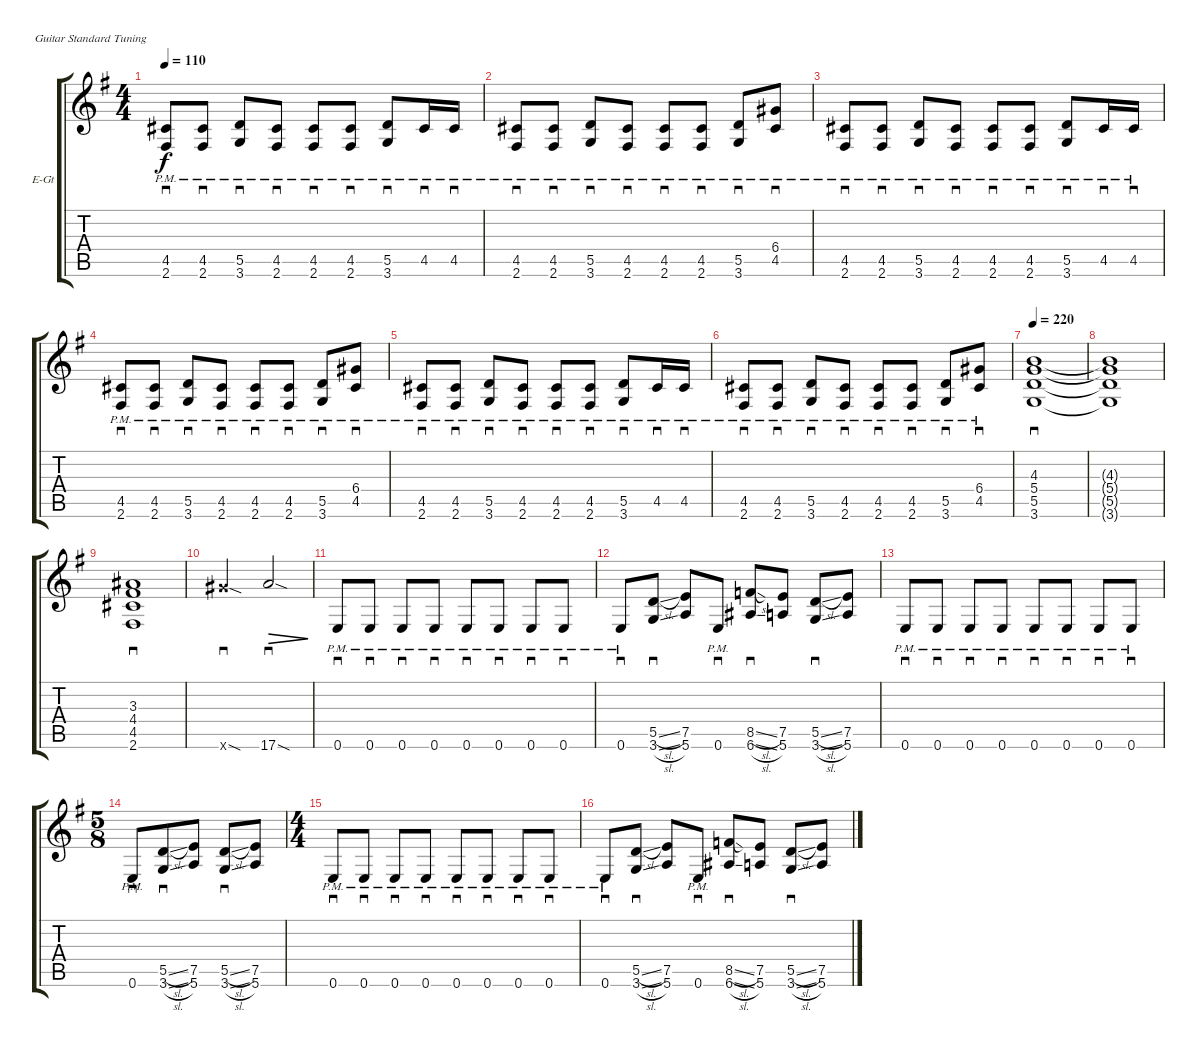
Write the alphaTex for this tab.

\defaultSystemsLayout 4
\bracketExtendMode groupsimilarinstruments
\firstSystemTrackNameOrientation horizontal
\otherSystemsTrackNameOrientation horizontal
\chordDiagramsInScore
\track ("James H." "E-Gt") {instrument overdrivenguitar}
\staff {score tabs}
\tuning (E4 B3 G3 D3 A2 E2)
\ts (4 4)
\tempo 110
\clef g2
\ks g
(2.6{pm} 4.5).8{sd dy f} (2.6{pm} 4.5).8{sd} (3.6{pm} 5.5).8{sd} (2.6{pm} 4.5).8{sd} (2.6{pm} 4.5).8{sd} (2.6{pm} 4.5).8{sd} (3.6{pm} 5.5).8{sd} 4.5{pm}.16{sd} 4.5{pm}.16{sd} |
(2.6{pm} 4.5).8{sd} (2.6{pm} 4.5).8{sd} (3.6{pm} 5.5).8{sd} (2.6{pm} 4.5).8{sd} (2.6{pm} 4.5).8{sd} (2.6{pm} 4.5).8{sd} (3.6{pm} 5.5).8{sd} (4.5{pm} 6.4).8{sd} |
(2.6{pm} 4.5).8{sd} (2.6{pm} 4.5).8{sd} (3.6{pm} 5.5).8{sd} (2.6{pm} 4.5).8{sd} (2.6{pm} 4.5).8{sd} (2.6{pm} 4.5).8{sd} (3.6{pm} 5.5).8{sd} 4.5{pm}.16{sd} 4.5{pm}.16{sd} |
(2.6{pm} 4.5).8{sd} (2.6{pm} 4.5).8{sd} (3.6{pm} 5.5).8{sd} (2.6{pm} 4.5).8{sd} (2.6{pm} 4.5).8{sd} (2.6{pm} 4.5).8{sd} (3.6{pm} 5.5).8{sd} (4.5{pm} 6.4).8{sd} |
(2.6{pm} 4.5).8{sd} (2.6{pm} 4.5).8{sd} (3.6{pm} 5.5).8{sd} (2.6{pm} 4.5).8{sd} (2.6{pm} 4.5).8{sd} (2.6{pm} 4.5).8{sd} (3.6{pm} 5.5).8{sd} 4.5{pm}.16{sd} 4.5{pm}.16{sd} |
(2.6{pm} 4.5).8{sd} (2.6{pm} 4.5).8{sd} (3.6{pm} 5.5).8{sd} (2.6{pm} 4.5).8{sd} (2.6{pm} 4.5).8{sd} (2.6{pm} 4.5).8{sd} (3.6{pm} 5.5).8{sd} (4.5{pm} 6.4).8{sd} |
\tempo 220
(3.6 5.5 5.4 4.3).1{sd} |
(3.6{t} 5.5{t} 5.4{t} 4.3{t}).1 |
(2.6 4.5 4.4 3.3).1{sd} |
16.6{sod x}.2{sd} 17.6{sod}.2{sd dec} |
0.6{pm}.8{sd} 0.6{pm}.8{sd} 0.6{pm}.8{sd} 0.6{pm}.8{sd} 0.6{pm}.8{sd} 0.6{pm}.8{sd} 0.6{pm}.8{sd} 0.6{pm}.8{sd} |
0.6{pm}.8{sd} (3.6{sl} 5.5{sl}).8{sd} (5.6 7.5).8 0.6{pm}.8{sd} (6.6{sl} 8.5{sl}).8{sd} (5.6 7.5).8 (3.6{sl} 5.5{sl}).8{sd} (5.6 7.5).8 |
0.6{pm}.8{sd} 0.6{pm}.8{sd} 0.6{pm}.8{sd} 0.6{pm}.8{sd} 0.6{pm}.8{sd} 0.6{pm}.8{sd} 0.6{pm}.8{sd} 0.6{pm}.8{sd} |
\ts (5 8)
0.6{pm}.8{sd} (3.6{sl} 5.5{sl}).8{sd} (5.6 7.5).8 (3.6{sl} 5.5{sl}).8{sd} (5.6 7.5).8 |
\ts (4 4)
0.6{pm}.8{sd} 0.6{pm}.8{sd} 0.6{pm}.8{sd} 0.6{pm}.8{sd} 0.6{pm}.8{sd} 0.6{pm}.8{sd} 0.6{pm}.8{sd} 0.6{pm}.8{sd} |
0.6{pm}.8{sd} (3.6{sl} 5.5{sl}).8{sd} (5.6 7.5).8 0.6{pm}.8{sd} (6.6{sl} 8.5{sl}).8{sd} (5.6 7.5).8 (3.6{sl} 5.5{sl}).8{sd} (5.6 7.5).8
